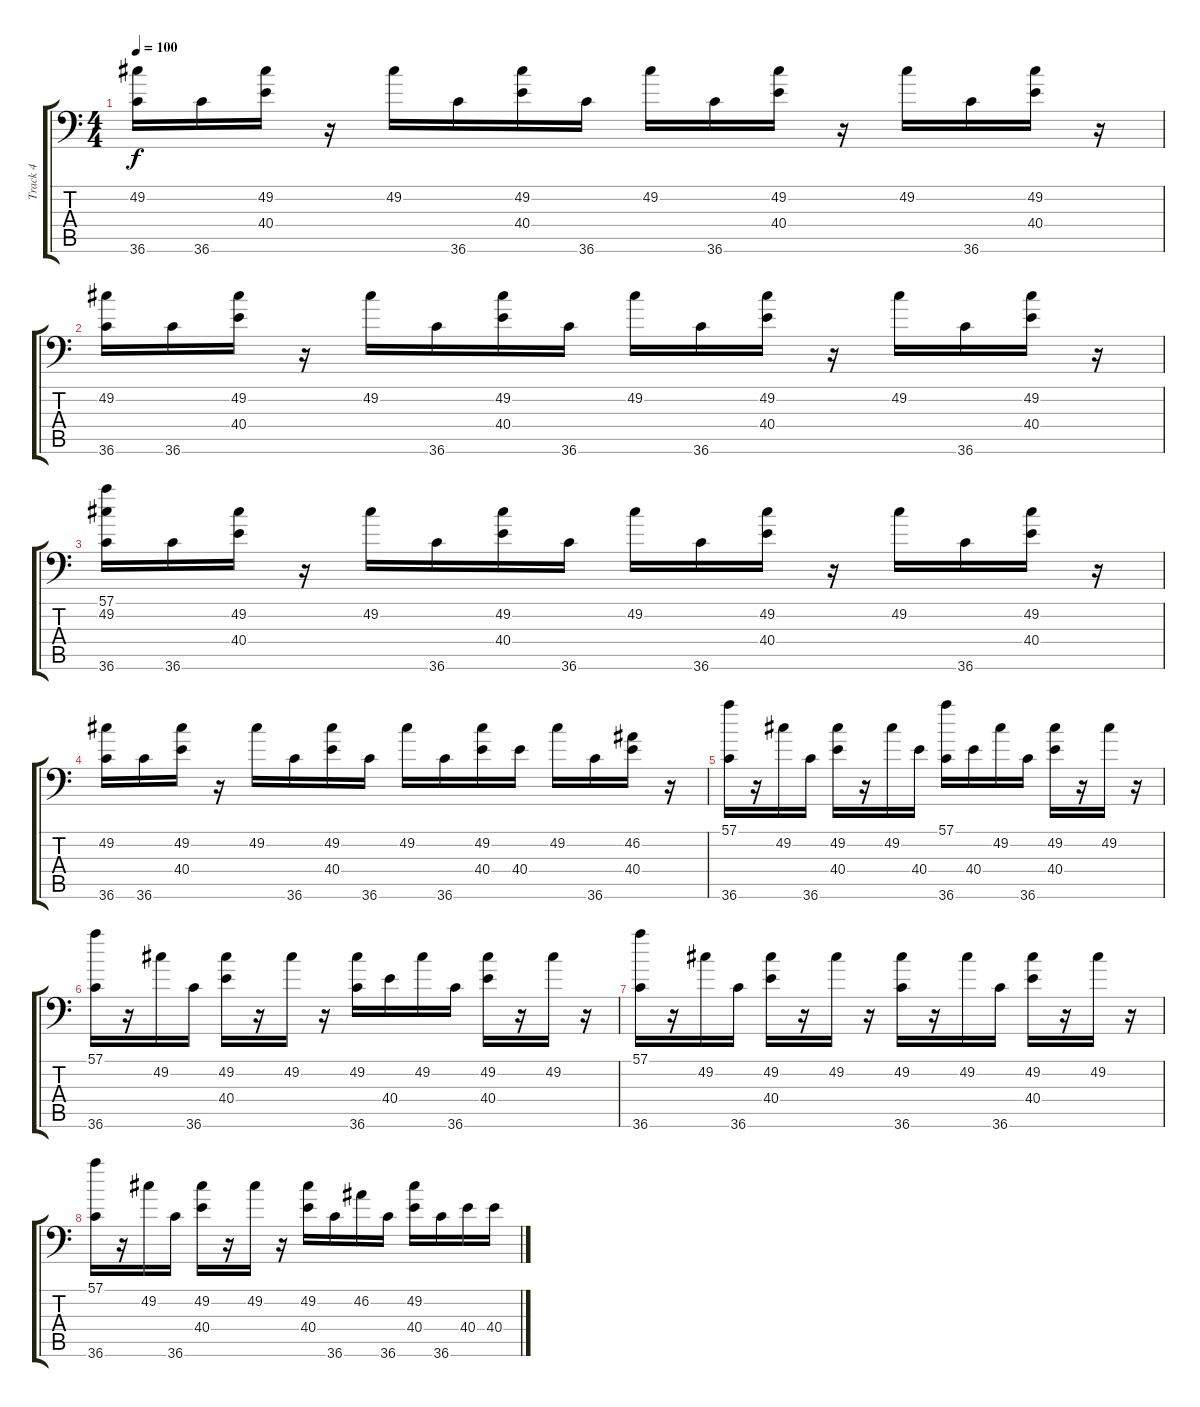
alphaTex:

\track ("Track 4" "Track 4") {instrument acousticgrandpiano}
\staff {score tabs}
\tuning (C-1 C-1 C-1 C-1 C-1 C-1) {hide}
\ts (4 4)
\tempo 100
\clef f4
\ks c
(49.2 36.6).16{dy f} 36.6.16 (49.2 40.4).16 r.16 49.2.16 36.6.16 (49.2 40.4).16 36.6.16 49.2.16 36.6.16 (49.2 40.4).16 r.16 49.2.16 36.6.16 (49.2 40.4).16 r.16 |
(49.2 36.6).16 36.6.16 (49.2 40.4).16 r.16 49.2.16 36.6.16 (49.2 40.4).16 36.6.16 49.2.16 36.6.16 (49.2 40.4).16 r.16 49.2.16 36.6.16 (49.2 40.4).16 r.16 |
(57.1 49.2 36.6).16 36.6.16 (49.2 40.4).16 r.16 49.2.16 36.6.16 (49.2 40.4).16 36.6.16 49.2.16 36.6.16 (49.2 40.4).16 r.16 49.2.16 36.6.16 (49.2 40.4).16 r.16 |
(49.2 36.6).16 36.6.16 (49.2 40.4).16 r.16 49.2.16 36.6.16 (49.2 40.4).16 36.6.16 49.2.16 36.6.16 (49.2 40.4).16 40.4.16 49.2.16 36.6.16 (46.2 40.4).16 r.16 |
(57.1 36.6).16 r.16 49.2.16 36.6.16 (49.2 40.4).16 r.16 49.2.16 40.4.16 (57.1 36.6).16 40.4.16 49.2.16 36.6.16 (49.2 40.4).16 r.16 49.2.16 r.16 |
(57.1 36.6).16 r.16 49.2.16 36.6.16 (49.2 40.4).16 r.16 49.2.16 r.16 (49.2 36.6).16 40.4.16 49.2.16 36.6.16 (49.2 40.4).16 r.16 49.2.16 r.16 |
(57.1 36.6).16 r.16 49.2.16 36.6.16 (49.2 40.4).16 r.16 49.2.16 r.16 (49.2 36.6).16 r.16 49.2.16 36.6.16 (49.2 40.4).16 r.16 49.2.16 r.16 |
(57.1 36.6).16 r.16 49.2.16 36.6.16 (49.2 40.4).16 r.16 49.2.16 r.16 (49.2 40.4).16 36.6.16 46.2.16 36.6.16 (49.2 40.4).16 36.6.16 40.4.16 40.4.16
